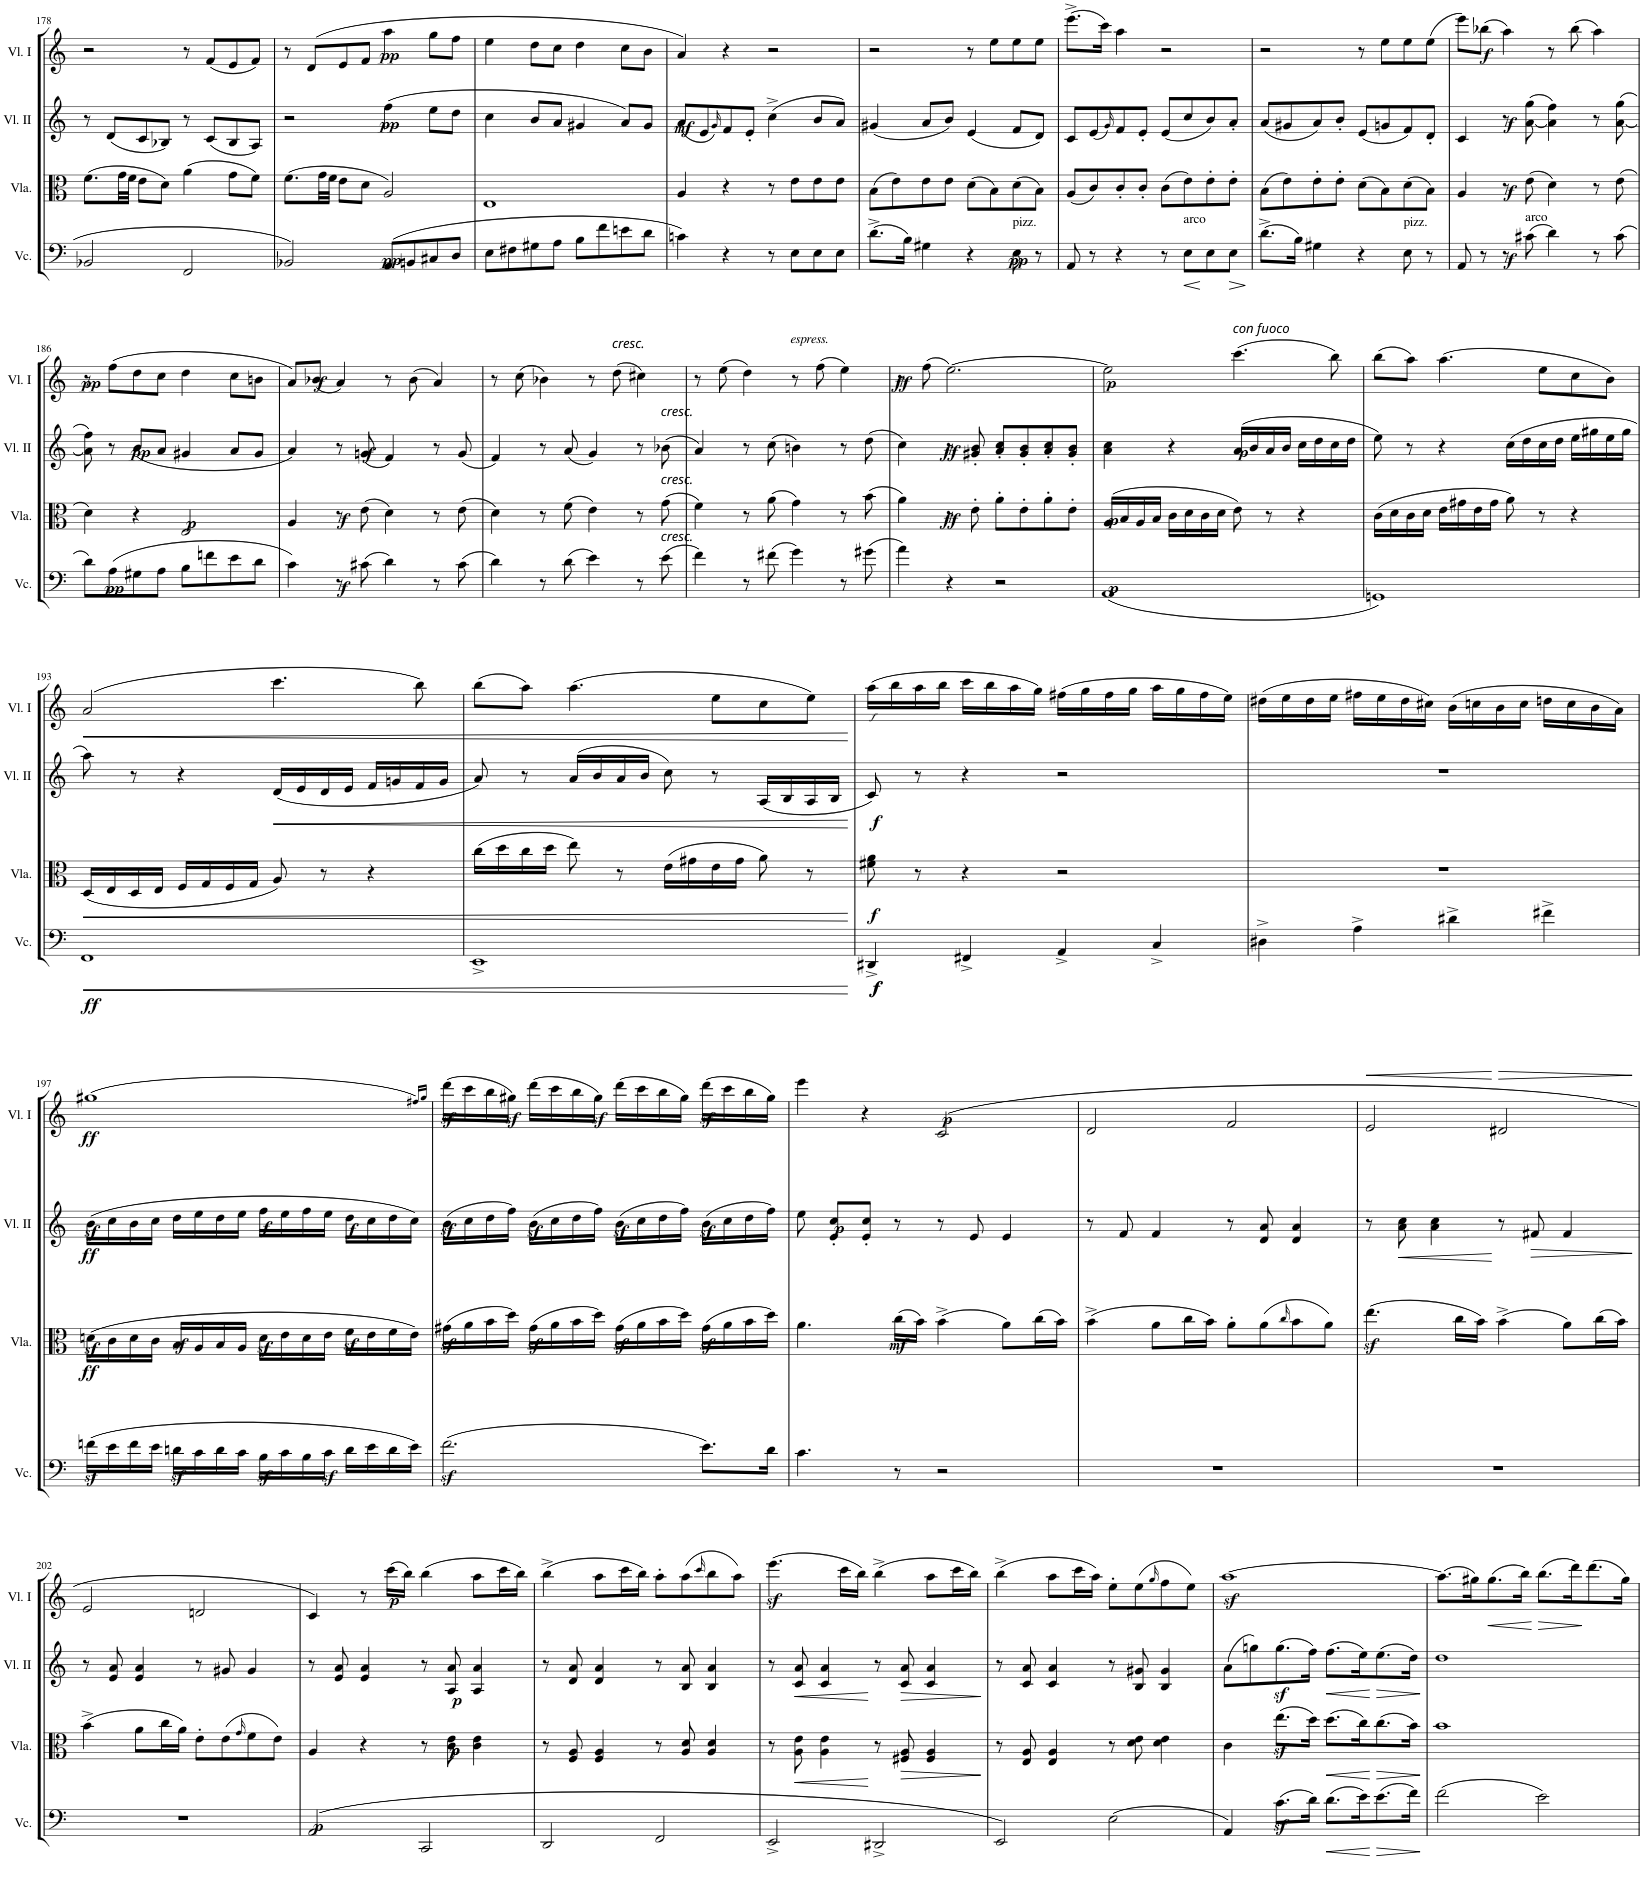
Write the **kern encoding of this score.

**kern	**dynam	**kern	**dynam	**kern	**dynam	**kern	**dynam
*part4	*part4	*part3	*part3	*part2	*part2	*part1	*part1
*staff4	*staff4	*staff3	*staff3	*staff2	*staff2	*staff1	*staff1
*I"Violoncello	*	*I"Viola	*	*I"Violine II	*	*I"Violine I	*
*I'Vc.	*	*I'Vla.	*	*I'Vl. II	*	*I'Vl. I	*
!!LO:PB:g=z
*clefC4	*	*clefC3	*	*clefG2	*	*clefG2	*
*k[]	*	*k[]	*	*k[]	*	*k[]	*
*C:	*	*C:	*	*C:	*	*C:	*
*M4/4	*	*M4/4	*	*M4/4	*	*M4/4	*
*met(c)	*	*met(c)	*	*met(c)	*	*met(c)	*
=178	=178	=178	=178	=178	=178	=178	=178
2BB-X/	.	(>8.f\L	.	8r	.	2r	.
.	.	.	.	(<8d/L	.	.	.
.	.	32g\LL	.	.	.	.	.
.	.	32f\JJJ	.	.	.	.	.
.	.	8e\L	.	8c/	.	.	.
.	.	8d\J)	.	8B-X/J)	.	.	.
2FF/	.	(>4a\	.	8r	.	8r	.
.	.	.	.	(<8c/L	.	(<8f/L	.
.	.	8g\L	.	8B-/	.	8e/	.
.	.	8f\J)	.	8A/J)	.	8f/J)	.
=179	=179	=179	=179	=179	=179	=179	=179
2BB-X/	.	(>8.f\L	.	2r	.	8r	.
.	.	.	.	.	.	(>8d/L	.
.	.	32g\LL	.	.	.	.	.
.	.	32f\JJJ	.	.	.	.	.
.	.	8e\L	.	.	.	8e/	.
.	.	8d\J	.	.	.	8f/J	.
!	!LO:DY:a	!	!	!	!LO:DY:a	!	!LO:DY:a
(>8AA/L	pp	2A/)	.	(>4ff\	pp	4aa\	pp
8BBn/	.	.	.	.	.	.	.
8C#X/	.	.	.	8ee\L	.	8gg\L	.
8D/J	.	.	.	8dd\J	.	8ff\J	.
=180	=180	=180	=180	=180	=180	=180	=180
8E\L	.	1E	.	4cc\	.	4ee\	.
8F#X\	.	.	.	.	.	.	.
8G#X\	.	.	.	8b/L	.	8dd\L	.
8A\J	.	.	.	8a/J	.	8cc\J	.
8B\L	.	.	.	4g#X/	.	4dd\	.
8f\	.	.	.	.	.	.	.
8en\	.	.	.	8a/L)	.	8cc\L	.
8d\J	.	.	.	8g#/J	.	8b\J	.
=181	=181	=181	=181	=181	=181	=181	=181
!	!	!	!	!	!LO:DY:a	!	!
4cn\)	.	4A/	.	(<8a/L	mf	4a/)	.
.	.	.	.	8e/	.	.	.
.	.	.	.	16qg/)	.	.	.
4r	.	4r	.	8f/	.	4r	.
.	.	.	.	8e'/J	.	.	.
8r	.	8r	.	(>4cc^\	.	2r	.
!LO:TX:b:i:t=espress.	!	!	!	!	!	!	!
8E\L	.	8e\L	.	.	.	.	.
8E\	.	8e\	.	8b/L	.	.	.
8E\J	.	8e\J	.	8a/J)	.	.	.
=182	=182	=182	=182	=182	=182	=182	=182
(>8.d^\L	.	(>8B\L	.	(<4g#X/	.	2r	.
.	.	8e\)	.	.	.	.	.
16B\Jk)	.	.	.	.	.	.	.
4G#X\	.	8e\	.	8a/L	.	.	.
.	.	8e\J	.	8b/J)	.	.	.
4r	.	(>8d\L	.	(<4e/	.	8r	.
.	.	8B\)	.	.	.	8ee\L	.
!LO:TX:a:t=pizz.	!	!	!	!	!	!	!
!	!LO:DY:a	!	!	!	!	!	!
8E\	pp	(>8d\	.	8f/L	.	8ee\	.
8r	.	8B\J)	.	8d/J)	.	8ee\J	.
=183	=183	=183	=183	=183	=183	=183	=183
8AA/	.	(<8A/L	.	8c/L	.	(>8.eee^\L	.
8r	.	8c/)	.	(<8e/	.	.	.
.	.	.	.	.	.	16ccc\Jk)	.
.	.	.	.	16qg/)	.	.	.
4r	.	8c'/	.	8f/	.	4aa\	.
.	.	8c'/J	.	8e'/J	.	.	.
8r	.	(>8c\L	.	(<8e/L	.	2r	.
!LO:TX:a:t=arco	!	!	!	!	!	!	!
!	!LO:HP:b	!	!	!	!	!	!
8E\L	<	8e\)	.	8cc/	.	.	.
8E\	[	8e'\	.	8b/)	.	.	.
!	!LO:HP:b	!	!	!	!	!	!
8E\J	>	8e'\J	.	8a'/J	.	.	.
.	]	.	.	.	.	.	.
=184	=184	=184	=184	=184	=184	=184	=184
(>8.d^\L	.	(>8B\L	.	(<8a/L	.	2r	.
.	.	8e\)	.	8g#X/	.	.	.
16B\Jk)	.	.	.	.	.	.	.
4G#X\	.	8e'\	.	8a/)	.	.	.
.	.	8e'\J	.	8b'/J	.	.	.
4r	.	(>8d\L	.	(<8e/L	.	8r	.
.	.	8B\)	.	8gn/	.	8ee\L	.
!LO:TX:a:t=pizz.	!	!	!	!	!	!	!
8E\	.	(>8d\	.	8f/)	.	8ee\	.
8r	.	8B\J)	.	8d'/J	.	(>8ee\J	.
=185	=185	=185	=185	=185	=185	=185	=185
8AA/	.	4A/	.	4c/	.	8eee\L)	.
!	!	!	!	!	!	!	!LO:DY:a
8r	.	.	.	.	.	(>8bb-X\J	f
!	!LO:DY:a	!	!LO:DY:a	!	!LO:DY:a	!	!
8r	f	8r	f	8r	f	4aa\)	.
!LO:TX:a:t=arco	!	!	!	!	!	!	!
(>8c#X\	.	(>8e\	.	(>[8a\ 8gg\	.	.	.
4d\)	.	4d\)	.	4a\] 4ff\)	.	8r	.
.	.	.	.	.	.	(>8bb-\	.
8r	.	8r	.	8r	.	4aa\)	.
(>8c#\	.	(>8e\	.	(>[8a\ 8gg\	.	.	.
!!LO:LB:g=z
=186	=186	=186	=186	=186	=186	=186	=186
!	!	!	!	!	!	!	!LO:DY:a
8d\L)	.	4d\)	.	8a\] 8ff\)	.	8r	pp
!	!LO:DY:a	!	!	!	!	!	!
(>8A\	pp	.	.	8r	.	(>8ff\L	.
!	!	!	!	!	!LO:DY:a	!	!
8G#X\	.	4r	.	(<8b/L	pp	8dd\	.
8A\J	.	.	.	8a/J	.	8cc\J	.
!	!	!	!LO:DY:a	!	!	!	!
8B\L	.	2E/	p	4g#X/	.	4dd\	.
8fn\	.	.	.	.	.	.	.
8e\	.	.	.	8a/L	.	8cc\L	.
8d\J	.	.	.	8g#/J	.	8bn\J	.
=187	=187	=187	=187	=187	=187	=187	=187
4c\)	.	4A/	.	4a/)	.	8a/L)	.
!	!	!	!	!	!	!	!LO:DY:a
.	.	.	.	.	.	(<8b-X/J	f
!	!LO:DY:a	!	!LO:DY:a	!	!	!	!
8r	f	8r	f	8r	.	4a/)	.
!	!	!	!	!	!LO:DY:a	!	!
(>8c#X\	.	(>8e\	.	(<8gn/	f	.	.
4d\)	.	4d\)	.	4f/)	.	8r	.
.	.	.	.	.	.	(>8b-\	.
8r	.	8r	.	8r	.	4a/)	.
(>8c#\	.	(>8e\	.	(<8g/	.	.	.
=188	=188	=188	=188	=188	=188	=188	=188
4d\)	.	4d\)	.	4f/)	.	8r	.
.	.	.	.	.	.	(>8cc\	.
8r	.	8r	.	8r	.	4b-X\)	.
(>8d\	.	(>8f\	.	(<8a/	.	.	.
4e\)	.	4e\)	.	4g/)	.	8r	.
!	!	!	!	!	!	!LO:TX:a:i:t=cresc.	!
.	.	.	.	.	.	(>8dd\	.
8r	.	8r	.	8r	.	4cc#X\)	.
!	!	!	!	!LO:TX:a:i:t=cresc.	!	!	!
!	!	!LO:TX:a:i:t=cresc.	!	!	!	!	!
!LO:TX:a:i:t=cresc.	!	!	!	!	!	!	!
(>8e\	.	(>8g\	.	(>8b-X\	.	.	.
=189	=189	=189	=189	=189	=189	=189	=189
4f\)	.	4f\)	.	4a/)	.	8r	.
.	.	.	.	.	.	(>8ee\	.
8r	.	8r	.	8r	.	4dd\)	.
(>8f#X\	.	(>8a\	.	(>8cc\	.	.	.
4g\)	.	4g\)	.	4bn\)	.	8r	.
.	.	.	.	.	.	(>8ff\	.
8r	.	8r	.	8r	.	4ee\)	.
(>8g#X\	.	(>8b\	.	(>8dd\	.	.	.
=190	=190	=190	=190	=190	=190	=190	=190
!	!	!	!	!	!	!	!LO:DY:a
4a\)	.	4a\)	.	4cc\)	.	8r	ff
.	.	.	.	.	.	(>8ff\	.
!	!	!	!LO:DY:a	!	!LO:DY:a	!	!
4r	.	8r	ff	8r	ff	[2.ee\)	.
.	.	8e'\	.	8g#X/' 8b/'	.	.	.
2r	.	8a'\L	.	8a/' 8cc/'L	.	.	.
.	.	8e'\	.	8g#/' 8b/'	.	.	.
.	.	8a'\	.	8a/' 8cc/'	.	.	.
.	.	8e'\J	.	8g#/' 8b/'J	.	.	.
=191	=191	=191	=191	=191	=191	=191	=191
!	!LO:DY:a	!	!LO:DY:a	!	!	!	!LO:DY:a
(<1AA	p	(>16A/LL	p	4a\ 4cc\	.	2ee\]	p
.	.	16B/	.	.	.	.	.
.	.	16A/	.	.	.	.	.
.	.	16B/JJ	.	.	.	.	.
.	.	16c\LL	.	4r	.	.	.
.	.	16d\	.	.	.	.	.
.	.	16c\	.	.	.	.	.
.	.	16d\JJ	.	.	.	.	.
!	!	!	!	!	!	!LO:TX:a:i:t=con fuoco	!
!	!	!	!	!	!LO:DY:a	!	!
.	.	8e\)	.	(>16a/LL	p	(>4.ccc\	.
.	.	.	.	16b/	.	.	.
.	.	8r	.	16a/	.	.	.
.	.	.	.	16b/JJ	.	.	.
.	.	4r	.	16cc\LL	.	.	.
.	.	.	.	16dd\	.	.	.
.	.	.	.	16cc\	.	8bb\)	.
.	.	.	.	16dd\JJ	.	.	.
=192	=192	=192	=192	=192	=192	=192	=192
1GGn)	.	(>16c\LL	.	8ee\)	.	(>8bb\L	.
.	.	16d\	.	.	.	.	.
.	.	16c\	.	8r	.	8aa\J)	.
.	.	16d\JJ	.	.	.	.	.
.	.	16e\LL	.	4r	.	(>4.aa\	.
.	.	16g#X\	.	.	.	.	.
.	.	16e\	.	.	.	.	.
.	.	16g#\JJ	.	.	.	.	.
.	.	8a\)	.	(>16cc\LL	.	.	.
.	.	.	.	16dd\	.	.	.
.	.	8r	.	16cc\	.	8ee\L	.
.	.	.	.	16dd\JJ	.	.	.
.	.	4r	.	16ee\LL	.	8cc\	.
.	.	.	.	16gg#X\	.	.	.
.	.	.	.	16ee\	.	8b\J)	.
.	.	.	.	16gg#\JJ	.	.	.
!!LO:LB:g=z
=193	=193	=193	=193	=193	=193	=193	=193
!	!LO:HP:b	!	!LO:HP:b	!	!	!	!LO:HP:b
1FF	<	(<16D/LL	<	8aa\)	.	(>2a/	<
.	.	16E/	.	.	.	.	.
.	.	16D/	.	8r	.	.	.
.	.	16E/JJ	.	.	.	.	.
.	.	16F/LL	.	4r	.	.	.
.	.	16G/	.	.	.	.	.
.	.	16F/	.	.	.	.	.
.	.	16G/JJ	.	.	.	.	.
!	!	!	!	!	!LO:HP:b	!	!
.	.	8A/)	.	(<16d/LL	<	4.ccc\	.
.	.	.	.	16e/	.	.	.
.	.	8r	.	16d/	.	.	.
.	.	.	.	16e/JJ	.	.	.
.	.	4r	.	16f/LL	.	.	.
.	.	.	.	16gn/	.	.	.
.	.	.	.	16f/	.	8bb\)	.
.	.	.	.	16g/JJ	.	.	.
=194	=194	=194	=194	=194	=194	=194	=194
1EE^	.	(>16cc\LL	.	8a/)	.	(>8bb\L	.
.	.	16dd\	.	.	.	.	.
.	.	16cc\	.	8r	.	8aa\J)	.
.	.	16dd\JJ	.	.	.	.	.
.	.	8ee\)	.	(>16a/LL	.	(>4.aa\	.
.	.	.	.	16b/	.	.	.
.	.	8r	.	16a/	.	.	.
.	.	.	.	16b/JJ	.	.	.
.	.	(>16e\LL	.	8cc\)	.	.	.
.	.	16g#X\	.	.	.	.	.
.	.	16e\	.	8r	.	8ee\L	.
.	.	16g#\JJ	.	.	.	.	.
.	.	8a\)	.	(<16A/LL	.	8cc\	.
.	.	.	.	16B/	.	.	.
.	.	8r	.	16A/	.	8ee\J)	.
.	.	.	.	16B/JJ	.	.	.
.	[	.	[	.	[	.	[
=195	=195	=195	=195	=195	=195	=195	=195
!	!LO:DY:b	!	!	!	!	!	!
!	!LO:DY:n=1:b	!	!LO:DY:b	!	!LO:DY:b	!	!LO:DY:a
4DD#X^/	f f	8f#X\ 8a\	f	8c/)	f	(>16aa\LL	f
.	.	.	.	.	.	16bb\	.
.	.	8r	.	8r	.	16aa\	.
.	.	.	.	.	.	16bb\JJ	.
4FF#X^/	.	4r	.	4r	.	16ccc\LL	.
.	.	.	.	.	.	16bb\	.
.	.	.	.	.	.	16aa\	.
.	.	.	.	.	.	16gg\JJ)	.
4AA^/	.	2r	.	2r	.	(>16ff#X\LL	.
.	.	.	.	.	.	16gg\	.
.	.	.	.	.	.	16ff#\	.
.	.	.	.	.	.	16gg\JJ	.
4C^/	.	.	.	.	.	16aa\LL	.
.	.	.	.	.	.	16gg\	.
.	.	.	.	.	.	16ff#\	.
.	.	.	.	.	.	16ee\JJ)	.
=196	=196	=196	=196	=196	=196	=196	=196
4D#X^\	.	1r	.	1r	.	(>16dd#X\LL	.
.	.	.	.	.	.	16ee\	.
.	.	.	.	.	.	16dd#\	.
.	.	.	.	.	.	16ee\JJ	.
4A^\	.	.	.	.	.	16ff#X\LL	.
.	.	.	.	.	.	16ee\	.
.	.	.	.	.	.	16dd#\	.
.	.	.	.	.	.	16cc#X\JJ)	.
4d#X^\	.	.	.	.	.	(>16b\LL	.
.	.	.	.	.	.	16ccn\	.
.	.	.	.	.	.	16b\	.
.	.	.	.	.	.	16cc\JJ	.
4f#X^\	.	.	.	.	.	16ddn\LL	.
.	.	.	.	.	.	16cc\	.
.	.	.	.	.	.	16b\	.
.	.	.	.	.	.	16a\JJ)	.
!!LO:LB:g=z
=197	=197	=197	=197	=197	=197	=197	=197
!	!LO:DY:a	!	!LO:DY:a	!	!LO:DY:a	!	!LO:DY:a
(>16fnz>\LL	ff	(>16dnz>\LL	ff	(>16bz>\LL	ff	(>1gg#X	ff
16e\	.	16c\	.	16cc\	.	.	.
16f\	.	16d\	.	16b\	.	.	.
16e\JJ	.	16c\JJ	.	16cc\JJ	.	.	.
16dnz>\LL	.	16Bz>/LL	.	16dd\LL	.	.	.
16c\	.	16A/	.	16ee\	.	.	.
16d\	.	16B/	.	16dd\	.	.	.
16c\JJ	.	16A/JJ	.	16ee\JJ	.	.	.
!	!	!	!	!	!LO:DY:a	!	!
16Bz>\LL	.	16dz>\LL	.	16ff\LL	f	.	.
16c\	.	16e\	.	16ee\	.	.	.
16B\	.	16d\	.	16ff\	.	.	.
16cz>\JJ	.	16e\JJ	.	16ee\JJ	.	.	.
!	!	!	!	!	!LO:DY:a	!	!
16d\LL	.	16fz>\LL	.	16dd\LL	f	.	.
16e\	.	16e\	.	16cc\	.	.	.
16d\	.	16f\	.	16dd\	.	.	.
16e\JJ)	.	16e\JJ)	.	16cc\JJ)	.	.	.
.	.	.	.	.	.	16qff#X/LL)	.
.	.	.	.	.	.	16qgg#/JJ	.
=198	=198	=198	=198	=198	=198	=198	=198
(>2.fz>\	.	(>16g#Xz>\LL	.	(>16bz>\LL	.	(>16dddz>\LL	.
.	.	16a\	.	16cc\	.	16ccc\	.
.	.	16b\	.	16dd\	.	16bb\	.
.	.	16dd\JJ)	.	16ff\JJ)	.	16gg#Xz>\JJ)	.
.	.	(>16g#z>\LL	.	(>16bz>\LL	.	(>16ddd\LL	.
.	.	16a\	.	16cc\	.	16ccc\	.
.	.	16b\	.	16dd\	.	16bb\	.
.	.	16dd\JJ)	.	16ff\JJ)	.	16gg#z>\JJ)	.
.	.	(>16g#z>\LL	.	(>16bz>\LL	.	(>16ddd\LL	.
.	.	16a\	.	16cc\	.	16ccc\	.
.	.	16b\	.	16dd\	.	16bb\	.
.	.	16dd\JJ)	.	16ff\JJ)	.	16gg#\JJ)	.
8.e\L)	.	(>16g#z>\LL	.	(>16bz>\LL	.	(>16dddz>\LL	.
.	.	16a\	.	16cc\	.	16ccc\	.
.	.	16b\	.	16dd\	.	16bb\	.
16d\Jk	.	16dd\JJ)	.	16ff\JJ)	.	16gg#\JJ)	.
=199	=199	=199	=199	=199	=199	=199	=199
4.c\	.	4.a\	.	8ee\	.	4eee\	.
!	!	!	!	!	!LO:DY:a	!	!
.	.	.	.	8e/' 8cc/'L	p	.	.
.	.	.	.	8e/' 8cc/'J	.	4r	.
!	!	!	!LO:DY:a	!	!	!	!
8r	.	(>16cc\LL	mf	8r	.	.	.
.	.	16b\JJ)	.	.	.	.	.
!	!	!	!	!	!	!	!LO:DY:a
2r	.	(>4b^\	.	8r	.	(>2c/	p
.	.	.	.	8e/	.	.	.
.	.	8a\L)	.	4e/	.	.	.
.	.	(>16cc\L	.	.	.	.	.
.	.	16b\JJ)	.	.	.	.	.
=200	=200	=200	=200	=200	=200	=200	=200
1r	.	(>4b^\	.	8r	.	2d/	.
.	.	.	.	8f/	.	.	.
.	.	8a\L	.	4f/	.	.	.
.	.	16cc\L	.	.	.	.	.
.	.	16b\JJ)	.	.	.	.	.
.	.	8a'\L	.	8r	.	2f/	.
.	.	(>8a\	.	8d/ 8a/	.	.	.
.	.	16qcc/	.	.	.	.	.
.	.	8b\	.	4d/ 4a/	.	.	.
.	.	8a\J)	.	.	.	.	.
=201	=201	=201	=201	=201	=201	=201	=201
!	!	!	!	!	!	!	!LO:HP:b
1r	.	(>4.eez>\	.	8r	.	2e/	<
!	!	!	!	!	!LO:HP:b	!	!
.	.	.	.	8a\ 8cc\	<	.	.
.	.	.	.	4a\ 4cc\	.	.	.
.	.	16cc\LL	.	.	.	.	.
.	.	16b\JJ)	.	.	.	.	.
!	!	!	!	!	!	!	!LO:HP:n=1:b
.	.	(>4b^\	.	8r	[	2d#X/	[ >
!	!	!	!	!	!LO:HP:b	!	!
.	.	.	.	8f#X/	>	.	.
.	.	8a\L)	.	4f#/	.	.	.
.	.	(>16cc\L	.	.	.	.	.
.	.	16b\JJ)	.	.	.	.	.
.	.	.	.	.	]	.	]
!!LO:LB:g=z
=202	=202	=202	=202	=202	=202	=202	=202
1r	.	(>4b^\	.	8r	.	2e/	.
.	.	.	.	8e/ 8a/	.	.	.
.	.	8a\L	.	4e/ 4a/	.	.	.
.	.	16cc\L	.	.	.	.	.
.	.	16a\JJ)	.	.	.	.	.
.	.	8e'\L	.	8r	.	2dn/	.
.	.	(>8e\	.	8g#X/	.	.	.
.	.	16qg/	.	.	.	.	.
.	.	8f\	.	4g#/	.	.	.
.	.	8e\J)	.	.	.	.	.
=203	=203	=203	=203	=203	=203	=203	=203
!	!LO:DY:a	!	!	!	!	!	!
(>2AA/	p	4A/	.	8r	.	4c/)	.
.	.	.	.	8e/ 8a/	.	.	.
.	.	4r	.	4e/ 4a/	.	8r	.
!	!	!	!	!	!	!	!LO:DY:a
.	.	.	.	.	.	(>16ccc\LL	p
.	.	.	.	.	.	16bb\JJ)	.
2CC/	.	8r	.	8r	.	(>4bb\	.
!	!	!	!LO:DY:a	!	!	!	!
!	!	!	!LO:DY:n=1:a	!	!LO:DY:b	!	!
.	.	8c\ 8e\	p p	8A/ 8a/	p	.	.
.	.	4c\ 4e\	.	4A/ 4a/	.	8aa\L	.
.	.	.	.	.	.	16ccc\L	.
.	.	.	.	.	.	16bb\JJ)	.
=204	=204	=204	=204	=204	=204	=204	=204
2DD/	.	8r	.	8r	.	(>4bb^\	.
.	.	8F/ 8A/	.	8d/ 8a/	.	.	.
.	.	4F/ 4A/	.	4d/ 4a/	.	8aa\L	.
.	.	.	.	.	.	16ccc\L	.
.	.	.	.	.	.	16bb\JJ)	.
2FF/	.	8r	.	8r	.	8aa'\L	.
.	.	8A/ 8d/	.	8B/ 8a/	.	(>8aa\	.
.	.	.	.	.	.	16qccc/	.
.	.	4A/ 4d/	.	4B/ 4a/	.	8bb\	.
.	.	.	.	.	.	8aa\J)	.
=205	=205	=205	=205	=205	=205	=205	=205
2EE^/	.	8r	.	8r	.	(>4.eeez>\	.
!	!	!	!LO:HP:b	!	!LO:HP:b	!	!
.	.	8A\ 8e\	<	8c/ 8a/	<	.	.
.	.	4A\ 4e\	.	4c/ 4a/	.	.	.
.	.	.	.	.	.	16ccc\LL	.
.	.	.	.	.	.	16bb\JJ)	.
2DD#X^/	.	8r	[	8r	[	(>4bb^\	.
!	!	!	!LO:HP:b	!	!LO:HP:b	!	!
.	.	8F#X/ 8A/	>	8c/ 8a/	>	.	.
.	.	4F#/ 4A/	.	4c/ 4a/	.	8aa\L	.
.	.	.	.	.	.	16ccc\L	.
.	.	.	.	.	.	16bb\JJ)	.
.	.	.	]	.	]	.	.
=206	=206	=206	=206	=206	=206	=206	=206
2EE/)	.	8r	.	8r	.	(>4bb^\	.
.	.	8E/ 8A/	.	8c/ 8a/	.	.	.
.	.	4E/ 4A/	.	4c/ 4a/	.	8aa\L	.
.	.	.	.	.	.	16ccc\L	.
.	.	.	.	.	.	16aa\JJ)	.
(>2E\	.	8r	.	8r	.	8ee'\L	.
.	.	8d\ 8e\	.	8B/ 8g#X/	.	(>8ee\	.
.	.	.	.	.	.	16qgg/	.
.	.	4d\ 4e\	.	4B/ 4g#/	.	8ff\	.
.	.	.	.	.	.	8ee\J)	.
=207	=207	=207	=207	=207	=207	=207	=207
4AA/)	.	4c\	.	(>8a\L	.	[1aaz>	.
.	.	.	.	8ggn\)	.	.	.
(>8.cz>\L	.	(>8.eez>\L	.	(>8.ggz<\	.	.	.
16d\Jk)	.	16dd\Jk)	.	16ff\Jk)	.	.	.
!	!LO:HP:b	!	!LO:HP:b	!	!LO:HP:b	!	!
(>8.d\L	<	(>8.dd\L	<	(>8.ff\L	<	.	.
16e\K)	.	16cc\K)	.	16ee\K)	.	.	.
!	!LO:HP:n=1:b	!	!LO:HP:n=1:b	!	!LO:HP:n=1:b	!	!
(>8.e\	[ >	(>8.cc\	[ >	(>8.ee\	[ >	.	.
16f\Jk)	.	16b\Jk)	.	16dd\Jk)	.	.	.
.	]	.	]	.	]	.	.
=208	=208	=208	=208	=208	=208	=208	=208
(>2f\	.	1b	.	1dd	.	(>8.aa\L]	.
.	.	.	.	.	.	16gg#X\K)	.
!	!	!	!	!	!	!	!LO:HP:b
.	.	.	.	.	.	(>8.gg#\	<
.	.	.	.	.	.	16bb\Jk)	.
!	!	!	!	!	!	!	!LO:HP:n=1:b
2e\)	.	.	.	.	.	(>8.bb\L	[ >
.	.	.	.	.	.	16ddd\K)	.
.	.	.	.	.	.	(>8.ddd\	]
.	.	.	.	.	.	16gg#\Jk)	.
=	=	=	=	=	=	=	=
*-	*-	*-	*-	*-	*-	*-	*-
